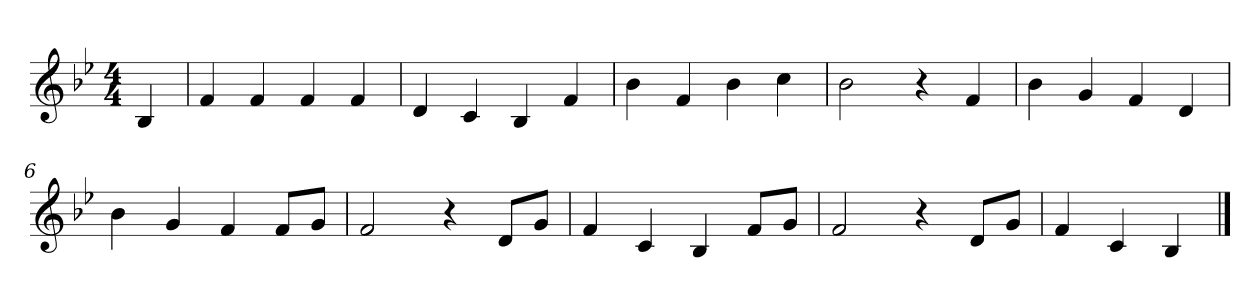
**kern
*part1
*staff1
*clefG2
*k[b-e-]
*B-:
*M4/4
*MM84
=
4B-
=1
4f
4f
4f
4f
=2
4d
4c
4B-
4f
=3
4b-
4f
4b-
4cc
=4
2b-
4r
4f
=5
4b-
4g
4f
4d
=6
4b-
4g
4f
8f/L
8g/J
=7
2f
4r
8d/L
8g/J
=8
4f
4c
4B-
8f/L
8g/J
=9
2f
4r
8d/L
8g/J
=10
4f
4c
4B-
==
*-
